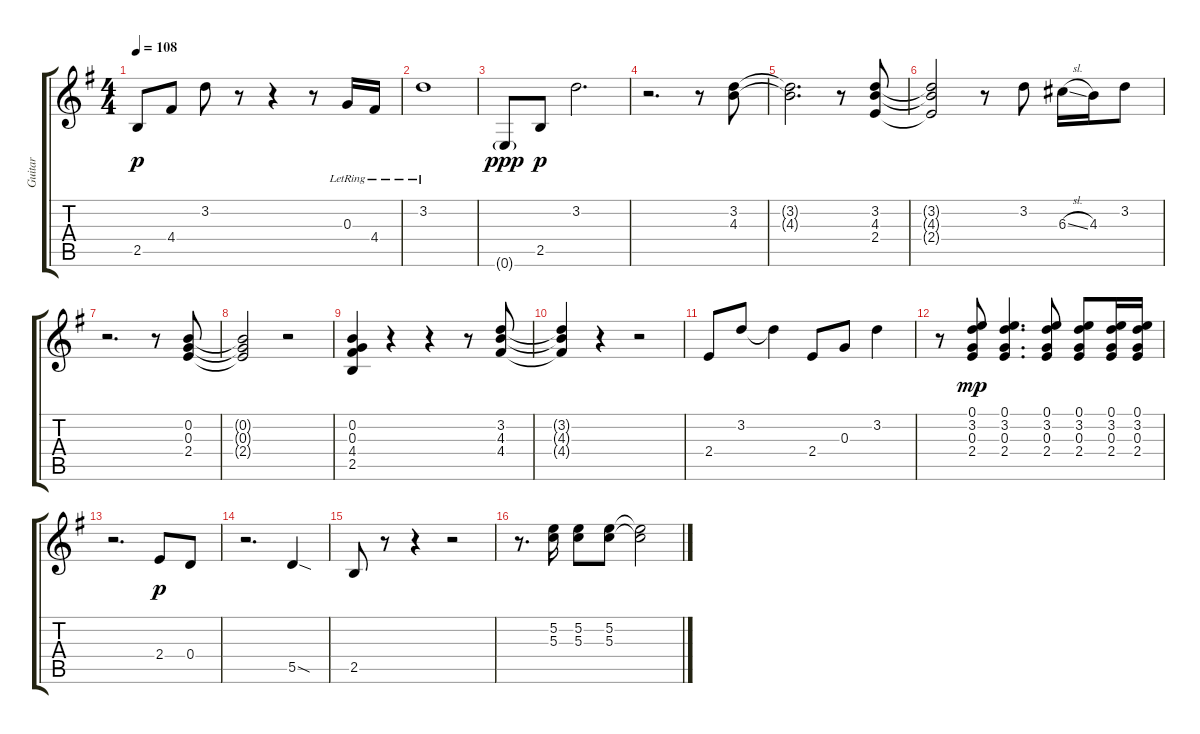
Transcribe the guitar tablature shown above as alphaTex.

\track ("Guitar" "Guitar") {instrument acousticguitarsteel}
\staff {score tabs}
\tuning (E4 B3 G3 D3 A2 E2) {hide}
\ts (4 4)
\tempo 108
\clef g2
\ks g
2.5.8{dy p} 4.4.8 3.2.8 r.8 r.4 r.8 0.3{lr}.16 4.4{lr}.16 |
3.2{lr}.1 |
0.6{g}.8{dy ppp} 2.5.8{dy p} 3.2.2{d} |
r.2{d} r.8 (3.2 4.3).8 |
(3.2{t} 4.3{t}).2{d} r.8 (3.2 4.3 2.4).8 |
(3.2{t} 4.3{t} 2.4{t}).2 r.8 3.2.8 6.3{sl}.16 4.3.16 3.2.8 |
r.2{d} r.8 (0.2 0.3 2.4).8 |
(0.2{t} 0.3{t} 2.4{t}).2 r.2 |
(0.2 0.3 4.4 2.5).4 r.4 r.4 r.8 (3.2 4.3 4.4).8 |
(3.2{t} 4.3{t} 4.4{t}).4 r.4 r.2 |
2.4.8 3.2.8 3.2{t}.4 2.4.8 0.3.8 3.2.4 |
r.8 (0.1 3.2 0.3 2.4).8{dy mp} (0.1 3.2 0.3 2.4).4{d} (0.1 3.2 0.3 2.4).8 (0.1 3.2 0.3 2.4).8 (0.1 3.2 0.3 2.4).16 (0.1 3.2 0.3 2.4).16 |
r.2{d} 2.4.8{dy p} 0.4.8 |
r.2{d} 5.5{sod}.4 |
2.5.8 r.8 r.4 r.2 |
r.8{d} (5.2 5.3).16 (5.2 5.3).8 (5.2 5.3).8 (5.2{t} 5.3{t}).2
